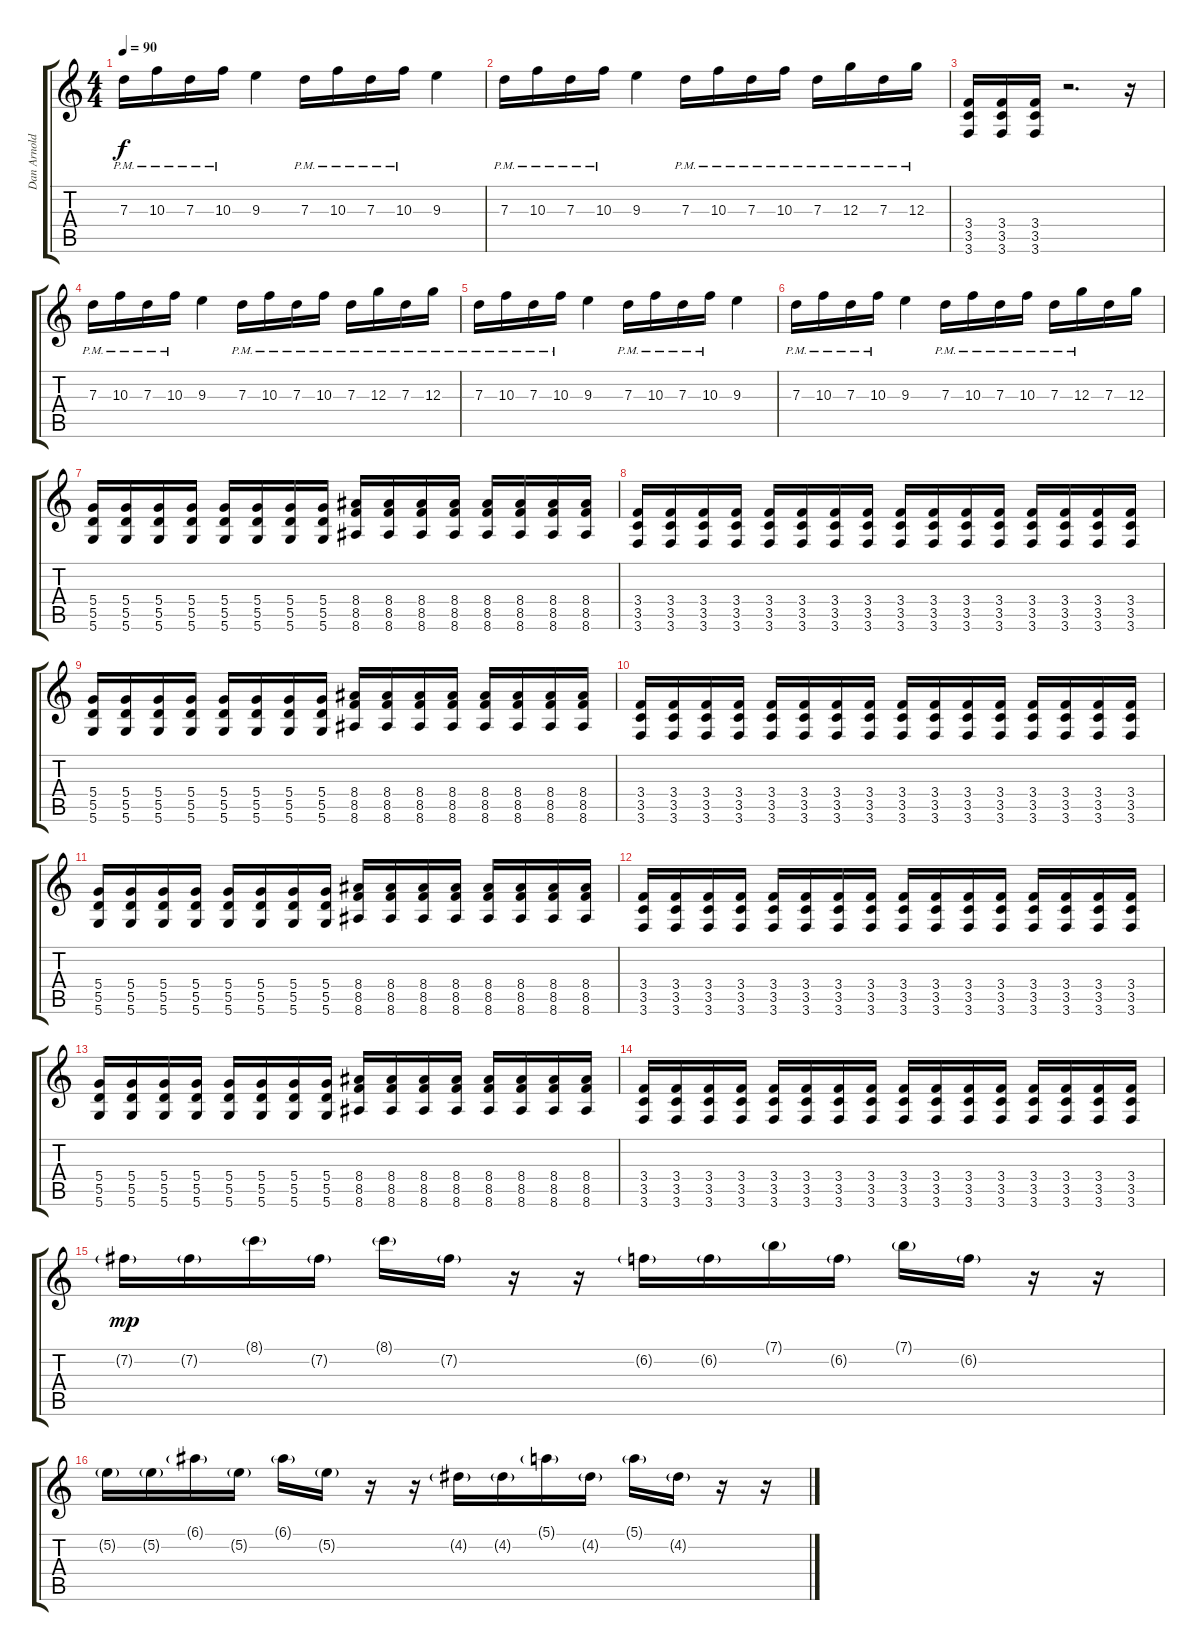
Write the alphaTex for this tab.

\track ("Dan Arnold" "Dan Arnold") {instrument overdrivenguitar}
\staff {score tabs}
\tuning (E4 B3 G3 D3 A2 D2) {hide}
\ts (4 4)
\tempo 90
\clef g2
\ks c
7.3{pm}.16{dy f} 10.3{pm}.16 7.3{pm}.16 10.3{pm}.16 9.3.4 7.3{pm}.16 10.3{pm}.16 7.3{pm}.16 10.3{pm}.16 9.3.4 |
7.3{pm}.16 10.3{pm}.16 7.3{pm}.16 10.3{pm}.16 9.3.4 7.3{pm}.16 10.3{pm}.16 7.3{pm}.16 10.3{pm}.16 7.3{pm}.16 12.3{pm}.16 7.3{pm}.16 12.3{pm}.16 |
(3.4 3.5 3.6).16 (3.4 3.5 3.6).16 (3.4 3.5 3.6).16 r.2{d} r.16 |
7.3{pm}.16 10.3{pm}.16 7.3{pm}.16 10.3{pm}.16 9.3.4 7.3{pm}.16 10.3{pm}.16 7.3{pm}.16 10.3{pm}.16 7.3{pm}.16 12.3{pm}.16 7.3{pm}.16 12.3{pm}.16 |
7.3{pm}.16 10.3{pm}.16 7.3{pm}.16 10.3{pm}.16 9.3.4 7.3{pm}.16 10.3{pm}.16 7.3{pm}.16 10.3{pm}.16 9.3.4 |
7.3{pm}.16 10.3{pm}.16 7.3{pm}.16 10.3{pm}.16 9.3.4 7.3{pm}.16 10.3{pm}.16 7.3{pm}.16 10.3{pm}.16 7.3{pm}.16 12.3{pm}.16 7.3.16 12.3.16 |
(5.4 5.5 5.6).16 (5.4 5.5 5.6).16 (5.4 5.5 5.6).16 (5.4 5.5 5.6).16 (5.4 5.5 5.6).16 (5.4 5.5 5.6).16 (5.4 5.5 5.6).16 (5.4 5.5 5.6).16 (8.4 8.5 8.6).16 (8.4 8.5 8.6).16 (8.4 8.5 8.6).16 (8.4 8.5 8.6).16 (8.4 8.5 8.6).16 (8.4 8.5 8.6).16 (8.4 8.5 8.6).16 (8.4 8.5 8.6).16 |
(3.4 3.5 3.6).16 (3.4 3.5 3.6).16 (3.4 3.5 3.6).16 (3.4 3.5 3.6).16 (3.4 3.5 3.6).16 (3.4 3.5 3.6).16 (3.4 3.5 3.6).16 (3.4 3.5 3.6).16 (3.4 3.5 3.6).16 (3.4 3.5 3.6).16 (3.4 3.5 3.6).16 (3.4 3.5 3.6).16 (3.4 3.5 3.6).16 (3.4 3.5 3.6).16 (3.4 3.5 3.6).16 (3.4 3.5 3.6).16 |
(5.4 5.5 5.6).16 (5.4 5.5 5.6).16 (5.4 5.5 5.6).16 (5.4 5.5 5.6).16 (5.4 5.5 5.6).16 (5.4 5.5 5.6).16 (5.4 5.5 5.6).16 (5.4 5.5 5.6).16 (8.4 8.5 8.6).16 (8.4 8.5 8.6).16 (8.4 8.5 8.6).16 (8.4 8.5 8.6).16 (8.4 8.5 8.6).16 (8.4 8.5 8.6).16 (8.4 8.5 8.6).16 (8.4 8.5 8.6).16 |
(3.4 3.5 3.6).16 (3.4 3.5 3.6).16 (3.4 3.5 3.6).16 (3.4 3.5 3.6).16 (3.4 3.5 3.6).16 (3.4 3.5 3.6).16 (3.4 3.5 3.6).16 (3.4 3.5 3.6).16 (3.4 3.5 3.6).16 (3.4 3.5 3.6).16 (3.4 3.5 3.6).16 (3.4 3.5 3.6).16 (3.4 3.5 3.6).16 (3.4 3.5 3.6).16 (3.4 3.5 3.6).16 (3.4 3.5 3.6).16 |
(5.4 5.5 5.6).16 (5.4 5.5 5.6).16 (5.4 5.5 5.6).16 (5.4 5.5 5.6).16 (5.4 5.5 5.6).16 (5.4 5.5 5.6).16 (5.4 5.5 5.6).16 (5.4 5.5 5.6).16 (8.4 8.5 8.6).16 (8.4 8.5 8.6).16 (8.4 8.5 8.6).16 (8.4 8.5 8.6).16 (8.4 8.5 8.6).16 (8.4 8.5 8.6).16 (8.4 8.5 8.6).16 (8.4 8.5 8.6).16 |
(3.4 3.5 3.6).16 (3.4 3.5 3.6).16 (3.4 3.5 3.6).16 (3.4 3.5 3.6).16 (3.4 3.5 3.6).16 (3.4 3.5 3.6).16 (3.4 3.5 3.6).16 (3.4 3.5 3.6).16 (3.4 3.5 3.6).16 (3.4 3.5 3.6).16 (3.4 3.5 3.6).16 (3.4 3.5 3.6).16 (3.4 3.5 3.6).16 (3.4 3.5 3.6).16 (3.4 3.5 3.6).16 (3.4 3.5 3.6).16 |
(5.4 5.5 5.6).16 (5.4 5.5 5.6).16 (5.4 5.5 5.6).16 (5.4 5.5 5.6).16 (5.4 5.5 5.6).16 (5.4 5.5 5.6).16 (5.4 5.5 5.6).16 (5.4 5.5 5.6).16 (8.4 8.5 8.6).16 (8.4 8.5 8.6).16 (8.4 8.5 8.6).16 (8.4 8.5 8.6).16 (8.4 8.5 8.6).16 (8.4 8.5 8.6).16 (8.4 8.5 8.6).16 (8.4 8.5 8.6).16 |
(3.4 3.5 3.6).16 (3.4 3.5 3.6).16 (3.4 3.5 3.6).16 (3.4 3.5 3.6).16 (3.4 3.5 3.6).16 (3.4 3.5 3.6).16 (3.4 3.5 3.6).16 (3.4 3.5 3.6).16 (3.4 3.5 3.6).16 (3.4 3.5 3.6).16 (3.4 3.5 3.6).16 (3.4 3.5 3.6).16 (3.4 3.5 3.6).16 (3.4 3.5 3.6).16 (3.4 3.5 3.6).16 (3.4 3.5 3.6).16 |
7.2{g}.16{dy mp volume 16 instrument electricguitarclean} 7.2{g}.16 8.1{g}.16 7.2{g}.16 8.1{g}.16 7.2{g}.16 r.16 r.16 6.2{g}.16 6.2{g}.16 7.1{g}.16 6.2{g}.16 7.1{g}.16 6.2{g}.16 r.16 r.16 |
5.2{g}.16 5.2{g}.16 6.1{g}.16 5.2{g}.16 6.1{g}.16 5.2{g}.16 r.16 r.16 4.2{g}.16 4.2{g}.16 5.1{g}.16 4.2{g}.16 5.1{g}.16 4.2{g}.16 r.16 r.16
